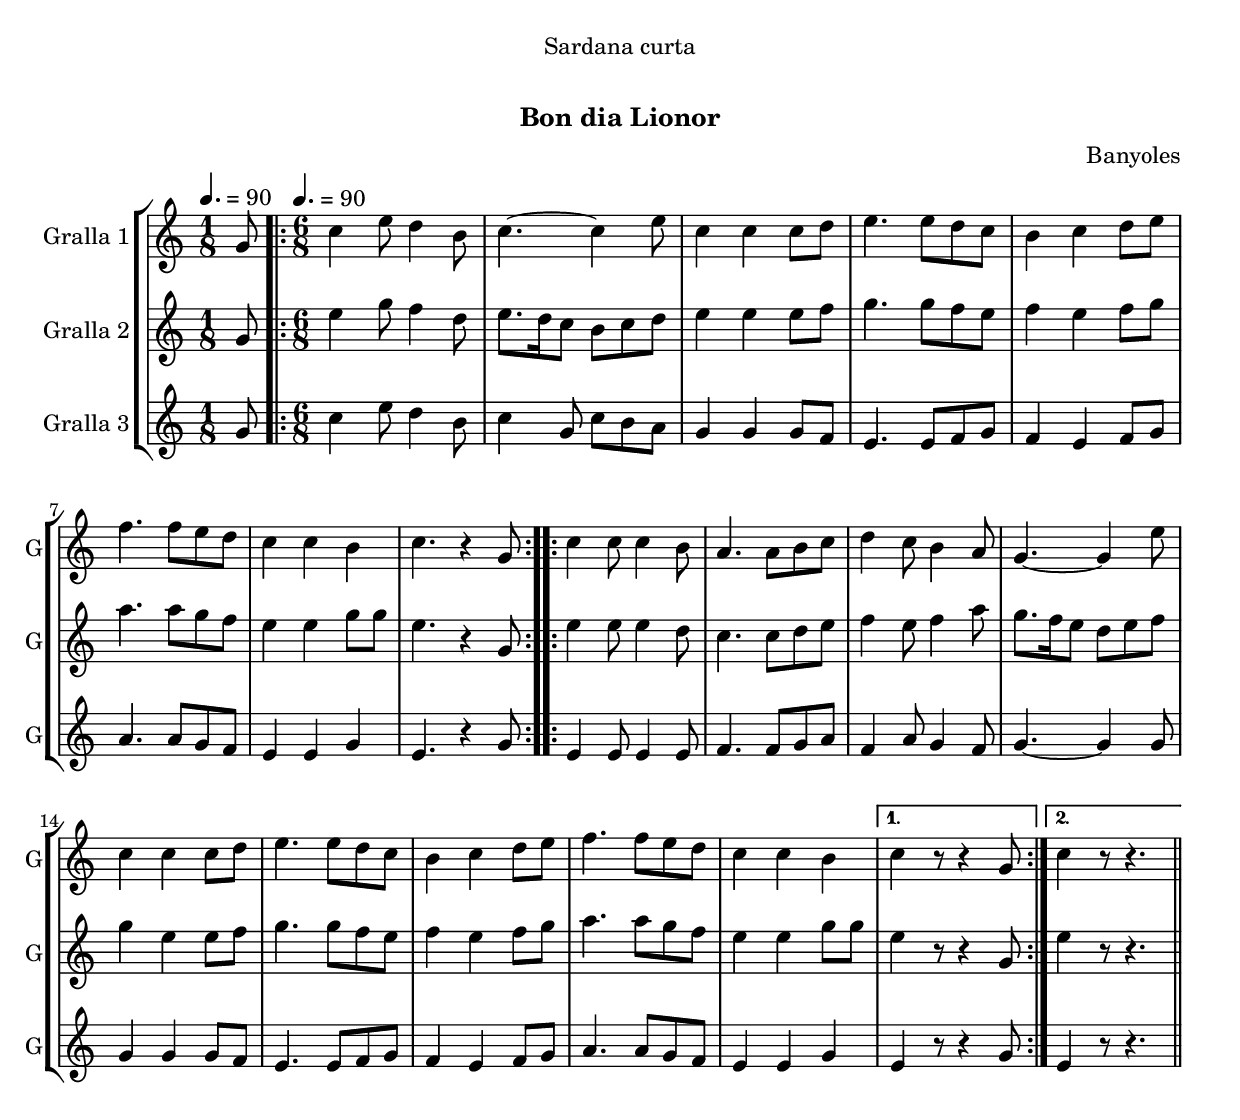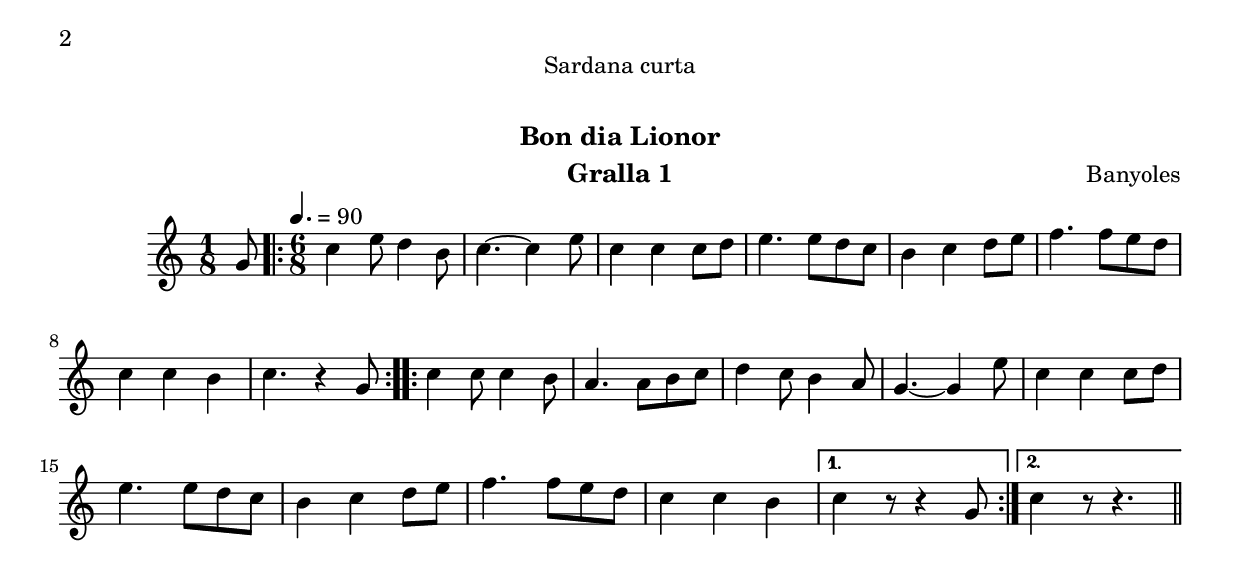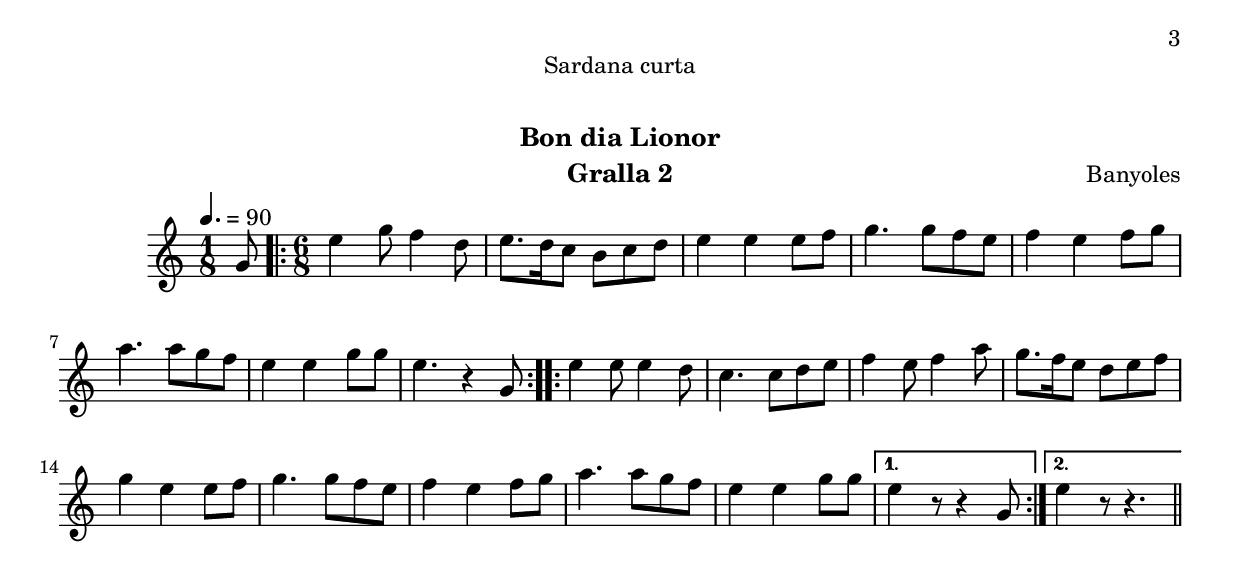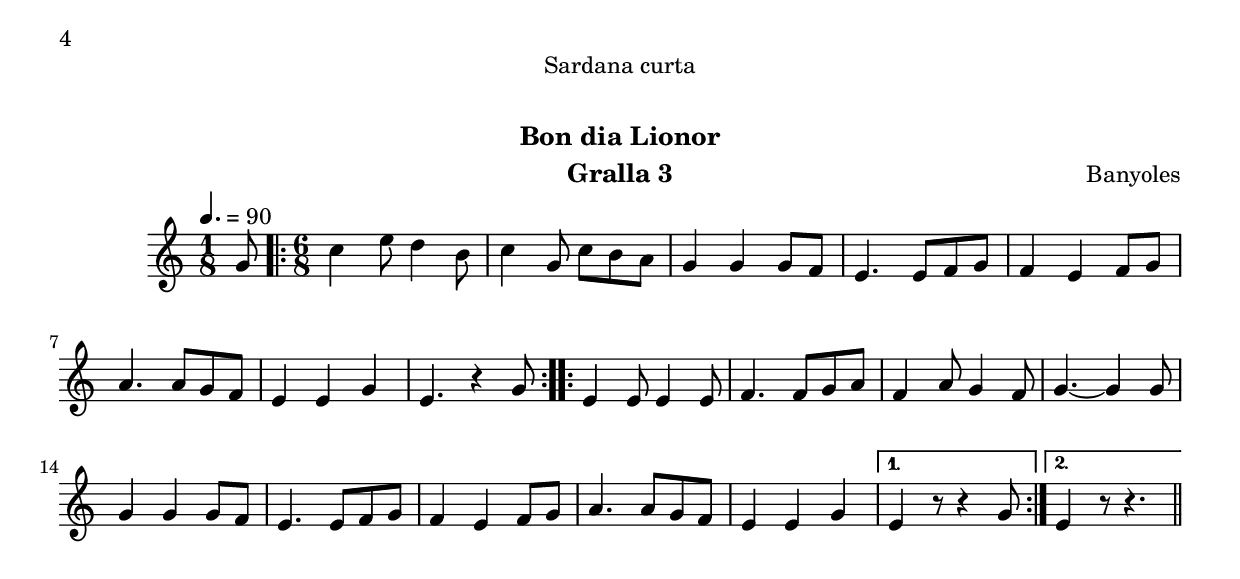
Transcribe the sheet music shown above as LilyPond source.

\version "2.22.1"

\header {
  dedication="Sardana curta"
  title="  "
  subtitle="Bon dia Lionor"
  subsubtitle=""
  poet=""
  meter=""
  piece=""
  composer="Banyoles"
  arranger=""
  opus=""
  instrument=""
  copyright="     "
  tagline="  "
}

liniaroAa =
\relative g'
{
  \clef treble
  \key c \major
  \time 1/8
  g8 \tempo 4. = 90  |
  \time 6/8   \repeat volta 2 { c4 e8 d4 b8  |
  c4. ~ c4 e8  |
  c4 c c8 d  |
  %05
  e4. e8 d c  |
  b4 c d8 e  |
  f4. f8 e d  |
  c4 c b  |
  c4. r4 g8  | }
  %10
  \repeat volta 2 { c4 c8 c4 b8  |
  a4. a8 b c  |
  d4 c8 b4 a8  |
  g4. ~ g4 e'8  |
  c4 c c8 d  |
  %15
  e4. e8 d c  |
  b4 c d8 e  |
  f4. f8 e d  |
  c4 c b }
  \alternative { { c4 r8 r4 g8 }
  %20
  { c4 r8 r4. } } \bar "||"
}

liniaroAb =
\relative g'
{
  \tempo 4. = 90
  \clef treble
  \key c \major
  \time 1/8
  g8  |
  \time 6/8   \repeat volta 2 { e'4 g8 f4 d8  |
  e8. d16 c8 b c d  |
  e4 e e8 f  |
  %05
  g4. g8 f e  |
  f4 e f8 g  |
  a4. a8 g f  |
  e4 e g8 g  |
  e4. r4 g,8  | }
  %10
  \repeat volta 2 { e'4 e8 e4 d8  |
  c4. c8 d e  |
  f4 e8 f4 a8  |
  g8. f16 e8 d e f  |
  g4 e e8 f  |
  %15
  g4. g8 f e  |
  f4 e f8 g  |
  a4. a8 g f  |
  e4 e g8 g }
  \alternative { { e4 r8 r4 g,8 }
  %20
  { e'4 r8 r4. } } \bar "||"
}

liniaroAc =
\relative g'
{
  \tempo 4. = 90
  \clef treble
  \key c \major
  \time 1/8
  g8  |
  \time 6/8   \repeat volta 2 { c4 e8 d4 b8  |
  c4 g8 c b a  |
  g4 g g8 f  |
  %05
  e4. e8 f g  |
  f4 e f8 g  |
  a4. a8 g f  |
  e4 e g  |
  e4. r4 g8  | }
  %10
  \repeat volta 2 { e4 e8 e4 e8  |
  f4. f8 g a  |
  f4 a8 g4 f8  |
  g4. ~ g4 g8  |
  g4 g g8 f  |
  %15
  e4. e8 f g  |
  f4 e f8 g  |
  a4. a8 g f  |
  e4 e g }
  \alternative { { e4 r8 r4 g8 }
  %20
  { e4 r8 r4. } } \bar "||"
}

\bookpart {
  \score {
    \new StaffGroup {
      \override Score.RehearsalMark #'self-alignment-X = #LEFT
      <<
        \new Staff \with {instrumentName = #"Gralla 1" shortInstrumentName = #"G"} \liniaroAa
        \new Staff \with {instrumentName = #"Gralla 2" shortInstrumentName = #"G"} \liniaroAb
        \new Staff \with {instrumentName = #"Gralla 3" shortInstrumentName = #"G"} \liniaroAc
      >>
    }
    \layout {}
  }
  \score { \unfoldRepeats
    \new StaffGroup {
      \override Score.RehearsalMark #'self-alignment-X = #LEFT
      <<
        \new Staff \with {instrumentName = #"Gralla 1" shortInstrumentName = #"G"} \liniaroAa
        \new Staff \with {instrumentName = #"Gralla 2" shortInstrumentName = #"G"} \liniaroAb
        \new Staff \with {instrumentName = #"Gralla 3" shortInstrumentName = #"G"} \liniaroAc
      >>
    }
    \midi {}
  }
}

\bookpart {
  \header {instrument="Gralla 1"}
  \score {
    \new StaffGroup {
      \override Score.RehearsalMark #'self-alignment-X = #LEFT
      <<
        \new Staff \liniaroAa
      >>
    }
    \layout {}
  }
  \score { \unfoldRepeats
    \new StaffGroup {
      \override Score.RehearsalMark #'self-alignment-X = #LEFT
      <<
        \new Staff \liniaroAa
      >>
    }
    \midi {}
  }
}

\bookpart {
  \header {instrument="Gralla 2"}
  \score {
    \new StaffGroup {
      \override Score.RehearsalMark #'self-alignment-X = #LEFT
      <<
        \new Staff \liniaroAb
      >>
    }
    \layout {}
  }
  \score { \unfoldRepeats
    \new StaffGroup {
      \override Score.RehearsalMark #'self-alignment-X = #LEFT
      <<
        \new Staff \liniaroAb
      >>
    }
    \midi {}
  }
}

\bookpart {
  \header {instrument="Gralla 3"}
  \score {
    \new StaffGroup {
      \override Score.RehearsalMark #'self-alignment-X = #LEFT
      <<
        \new Staff \liniaroAc
      >>
    }
    \layout {}
  }
  \score { \unfoldRepeats
    \new StaffGroup {
      \override Score.RehearsalMark #'self-alignment-X = #LEFT
      <<
        \new Staff \liniaroAc
      >>
    }
    \midi {}
  }
}

